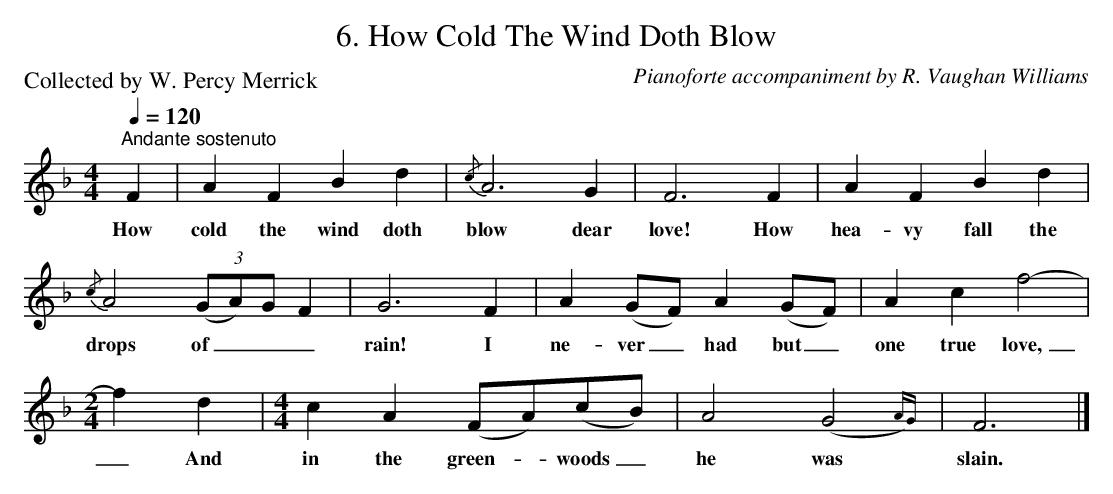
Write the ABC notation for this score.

X:1
T:6. How Cold The Wind Doth Blow
C:Pianoforte accompaniment by R. Vaughan Williams
P:Collected by W. Percy Merrick
L:1/4
Q:1/4=120
M:4/4
K:F
"^Andante sostenuto" F | A F B d |{/c} A3 G | F3 F | A F B d |${/c} A2 (3(G/A/)G/ F | G3 F |
w: How|cold the wind doth|blow dear|love! How|hea- vy fall the|drops of _ _ _|rain! I|
A (G/F/) A (G/F/) | A c f2- |$[M:2/4] f d |[M:4/4] c A (F/A/)(c/B/) | A2 (G2{A)G} | F3 |]
w: ne- ver _ had but _|one true love,|_ And|in the green- * woods _|he was|slain.|
